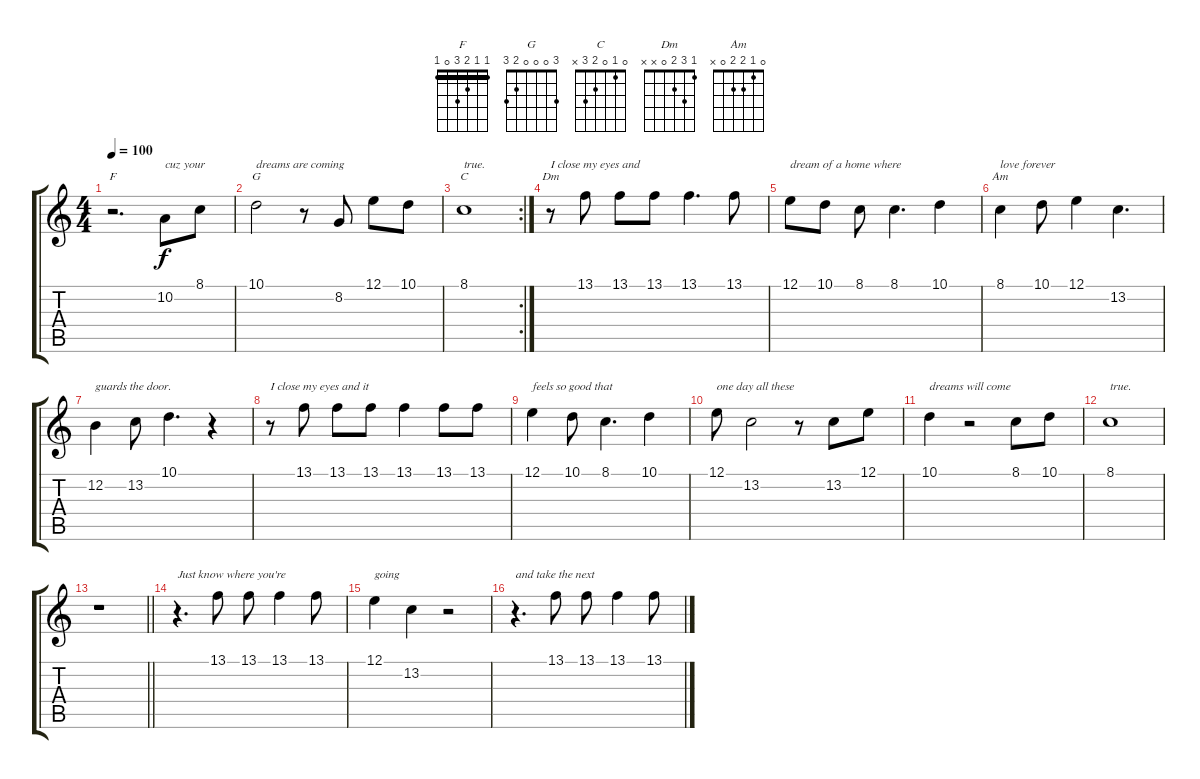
\track "" {instrument acousticgrandpiano bank 1}
\staff {score tabs}
\tuning (E4 B3 G3 D3 A2 E2) {hide}
\chord ("F" 1 1 2 3 0 1) {barre 1}
\chord ("G" 3 0 0 0 2 3)
\chord ("C" 0 1 0 2 3 x)
\chord ("Dm" 1 3 2 0 x x)
\chord ("Am" 0 1 2 2 0 x)
\ts (4 4)
\tempo 100
\clef g2
\ks c
r.2{d ch "F" dy f} 10.2.8{txt "cuz your"} 8.1.8 |
10.1.2{ch "G" txt "dreams are coming"} r.8 8.2.8 12.1.8 10.1.8 |
\rc 2
8.1.1{ch "C" txt "true."} |
r.8{ch "Dm" txt "I close my eyes and"} 13.1.8 13.1.8 13.1.8 13.1.4{d} 13.1.8 |
12.1.8{txt "dream of a home where"} 10.1.8 8.1.8 8.1.4{d} 10.1.4 |
8.1.4{ch "Am" txt "love forever "} 10.1.8 12.1.4 13.2.4{d} |
12.2.4{txt "guards the door."} 13.2.8 10.1.4{d} r.4 |
r.8{txt "I close my eyes and it"} 13.1.8 13.1.8 13.1.8 13.1.4 13.1.8 13.1.8 |
12.1.4{txt "feels so good that"} 10.1.8 8.1.4{d} 10.1.4 |
12.1.8{txt "one day all these "} 13.2.2 r.8 13.2.8 12.1.8 |
10.1.4{txt "dreams will come"} r.2 8.1.8 10.1.8 |
8.1.1{txt "true."} |
\barLineRight lightlight
r.1 |
r.4{d txt "Just know where you're"} 13.1.8 13.1.8 13.1.4 13.1.8 |
12.1.4{txt "going"} 13.2.4 r.2 |
r.4{d txt "and take the next"} 13.1.8 13.1.8 13.1.4 13.1.8
